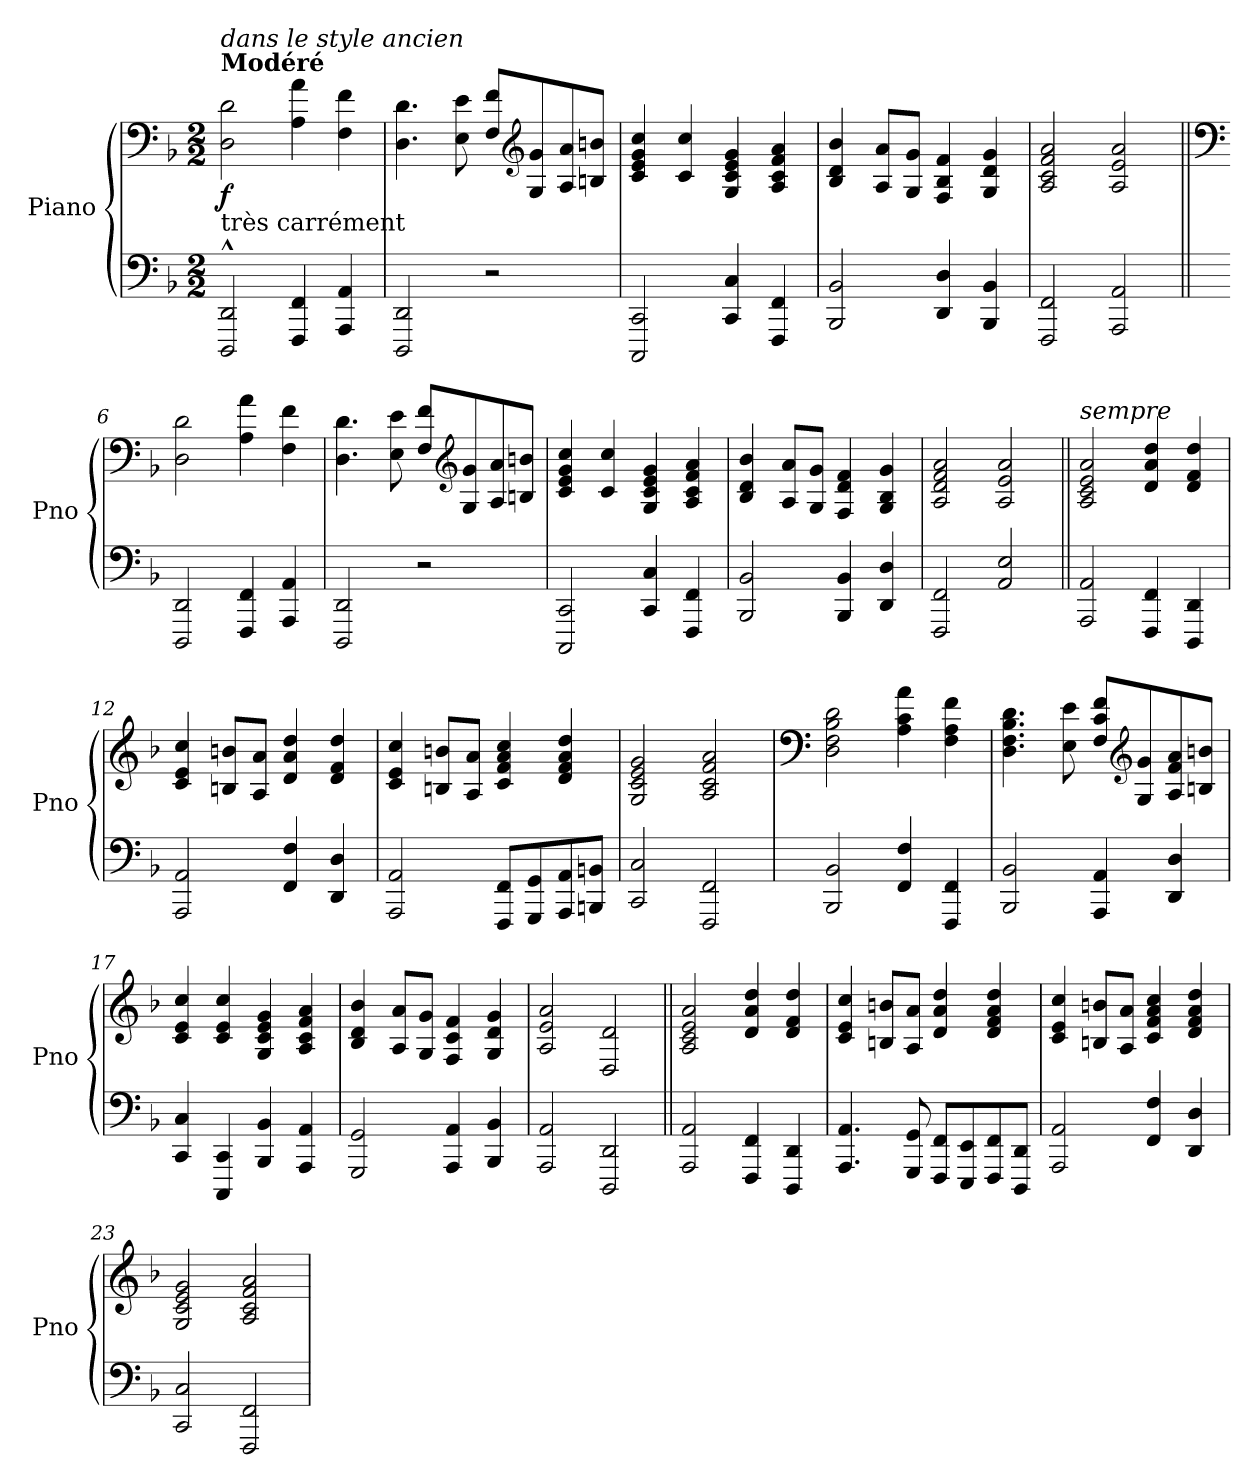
**kern	**kern	**dynam
*part1	*part1	*part1
*staff2	*staff1	*staff1/2
*I"Piano	*	*
*I'Pno	*	*
*clefF4	*clefF4	*
*k[b-]	*k[b-]	*
*M2/2	*M2/2	*
=1	=1	=1
!	!LO:TX:a:B:t=Modéré	!
!	!LO:TX:a:i:t=dans le style ancien	!
!	!LO:TX:b:t=très carrément	!
!	!	!LO:DY:b
2DDD/^^ 2DD/^^	2D\ 2d\	f
4FFF/ 4FF/	4A\ 4a\	.
4AAA/ 4AA/	4F\ 4f\	.
=2	=2	=2
2DDD/ 2DD/	4.D\ 4.d\	.
.	8E\ 8e\	.
2r	8F/ 8f/L	.
*	*clefG2	*
.	8G/ 8g/	.
.	8A/ 8a/	.
.	8Bn/ 8bn/J	.
=3	=3	=3
2CCC/ 2CC/	4c/ 4e/ 4g/ 4cc/	.
.	4c/ 4cc/	.
4CC/ 4C/	4G/ 4c/ 4e/ 4g/	.
4FFF/ 4FF/	4A/ 4c/ 4f/ 4a/	.
=4	=4	=4
2BBB-/ 2BB-/	4B-/ 4d/ 4b-/	.
.	8A/ 8a/L	.
.	8G/ 8g/J	.
4DD/ 4D/	4F/ 4B-/ 4f/	.
4BBB-/ 4BB-/	4G/ 4d/ 4g/	.
=5	=5	=5
2FFF/ 2FF/	2A/ 2c/ 2f/ 2a/	.
2AAA/ 2AA/	2A/ 2e/ 2a/	.
=6||	=6||	=6||
*	*clefF4	*
2DDD/ 2DD/	2D\ 2d\	.
4FFF/ 4FF/	4A\ 4a\	.
4AAA/ 4AA/	4F\ 4f\	.
!!LO:LB:g=z
=7	=7	=7
2DDD/ 2DD/	4.D\ 4.d\	.
.	8E\ 8e\	.
2r	8F/ 8f/L	.
*	*clefG2	*
.	8G/ 8g/	.
.	8A/ 8a/	.
.	8Bn/ 8bn/J	.
=8	=8	=8
2CCC/ 2CC/	4c/ 4e/ 4g/ 4cc/	.
.	4c/ 4cc/	.
4CC/ 4C/	4G/ 4c/ 4e/ 4g/	.
4FFF/ 4FF/	4A/ 4c/ 4f/ 4a/	.
=9	=9	=9
2BBB-/ 2BB-/	4B-/ 4d/ 4b-/	.
.	8A/ 8a/L	.
.	8G/ 8g/J	.
4BBB-/ 4BB-/	4F/ 4d/ 4f/	.
4DD/ 4D/	4G/ 4B-/ 4g/	.
=10	=10	=10
2FFF/ 2FF/	2A/ 2d/ 2f/ 2a/	.
2AA/ 2E/	2A/ 2e/ 2a/	.
=11||	=11||	=11||
!	!LO:TX:a:i:t=sempre	!
2AAA/ 2AA/	2A/ 2c/ 2e/ 2a/	.
4FFF/ 4FF/	4d/ 4a/ 4dd/	.
4DDD/ 4DD/	4d/ 4f/ 4dd/	.
=12	=12	=12
2AAA/ 2AA/	4c/ 4e/ 4cc/	.
.	8Bn/ 8bn/L	.
.	8A/ 8a/J	.
4FF/ 4F/	4d/ 4a/ 4dd/	.
4DD/ 4D/	4d/ 4f/ 4dd/	.
=13	=13	=13
2AAA/ 2AA/	4c/ 4e/ 4cc/	.
.	8Bn/ 8bn/L	.
.	8A/ 8a/J	.
8FFF/ 8FF/L	4c/ 4f/ 4a/ 4cc/	.
8GGG/ 8GG/	.	.
8AAA/ 8AA/	4d/ 4f/ 4a/ 4dd/	.
8BBBn/ 8BBn/J	.	.
!!LO:LB:g=z
=14	=14	=14
2CC/ 2C/	2G/ 2c/ 2e/ 2g/	.
2FFF/ 2FF/	2A/ 2c/ 2f/ 2a/	.
=15	=15	=15
*	*clefF4	*
2BBB-/ 2BB-/	2D\ 2F\ 2B-\ 2d\	.
4FF/ 4F/	4A\ 4c\ 4a\	.
4FFF/ 4FF/	4F\ 4A\ 4f\	.
=16	=16	=16
2BBB-/ 2BB-/	4.D\ 4.F\ 4.B-\ 4.d\	.
.	8E\ 8e\	.
4AAA/ 4AA/	8F/ 8c/ 8f/L	.
*	*clefG2	*
.	8G/ 8g/	.
4DD/ 4D/	8A/ 8f/ 8a/	.
.	8Bn/ 8bn/J	.
=17	=17	=17
4CC/ 4C/	4c/ 4e/ 4cc/	.
4CCC/ 4CC/	4c/ 4e/ 4cc/	.
4BBB-/ 4BB-/	4G/ 4c/ 4e/ 4g/	.
4AAA/ 4AA/	4A/ 4c/ 4f/ 4a/	.
=18	=18	=18
2GGG/ 2GG/	4B-/ 4d/ 4b-/	.
.	8A/ 8a/L	.
.	8G/ 8g/J	.
4AAA/ 4AA/	4F/ 4c/ 4f/	.
4BBB-/ 4BB-/	4G/ 4d/ 4g/	.
=19	=19	=19
2AAA/ 2AA/	2A/ 2e/ 2a/	.
2DDD/ 2DD/	2D/ 2d/	.
=20||	=20||	=20||
2AAA/ 2AA/	2A/ 2c/ 2e/ 2a/	.
4FFF/ 4FF/	4d/ 4a/ 4dd/	.
4DDD/ 4DD/	4d/ 4f/ 4dd/	.
!!LO:LB:g=z
=21	=21	=21
4.AAA/ 4.AA/	4c/ 4e/ 4cc/	.
.	8Bn/ 8bn/L	.
8GGG/ 8GG/	8A/ 8a/J	.
8FFF/ 8FF/L	4d/ 4a/ 4dd/	.
8EEE/ 8EE/	.	.
8FFF/ 8FF/	4d/ 4f/ 4a/ 4dd/	.
8DDD/ 8DD/J	.	.
=22	=22	=22
2AAA/ 2AA/	4c/ 4e/ 4cc/	.
.	8Bn/ 8bn/L	.
.	8A/ 8a/J	.
4FF/ 4F/	4c/ 4f/ 4a/ 4cc/	.
4DD/ 4D/	4d/ 4f/ 4a/ 4dd/	.
=23	=23	=23
2CC/ 2C/	2G/ 2c/ 2e/ 2g/	.
2FFF/ 2FF/	2A/ 2c/ 2f/ 2a/	.
=	=	=
*-	*-	*-
